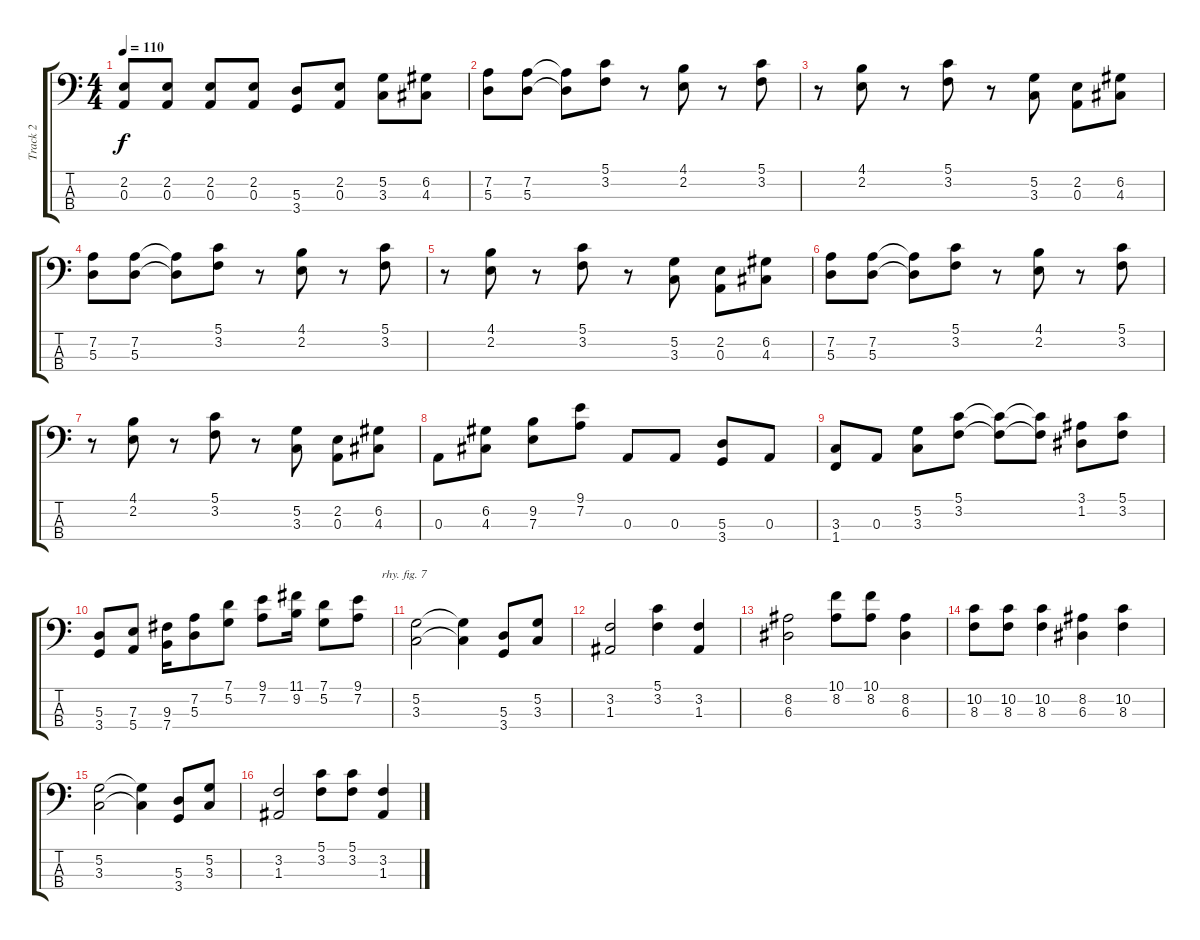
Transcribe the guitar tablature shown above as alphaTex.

\track ("Track 2" "Track 2") {instrument electricbasspick}
\staff {score tabs}
\tuning (G2 D2 A1 E1) {hide}
\ts (4 4)
\tempo 110
\clef f4
\ks c
(2.2 0.3).8{dy f} (2.2 0.3).8 (2.2 0.3).8 (2.2 0.3).8 (5.3 3.4).8 (2.2 0.3).8 (5.2 3.3).8 (6.2 4.3).8 |
(7.2 5.3).8 (7.2 5.3).8 (7.2{t} 5.3{t}).8 (5.1 3.2).8 r.8 (4.1 2.2).8 r.8 (5.1 3.2).8 |
r.8 (4.1 2.2).8 r.8 (5.1 3.2).8 r.8 (5.2 3.3).8 (2.2 0.3).8 (6.2 4.3).8 |
(7.2 5.3).8 (7.2 5.3).8 (7.2{t} 5.3{t}).8 (5.1 3.2).8 r.8 (4.1 2.2).8 r.8 (5.1 3.2).8 |
r.8 (4.1 2.2).8 r.8 (5.1 3.2).8 r.8 (5.2 3.3).8 (2.2 0.3).8 (6.2 4.3).8 |
(7.2 5.3).8 (7.2 5.3).8 (7.2{t} 5.3{t}).8 (5.1 3.2).8 r.8 (4.1 2.2).8 r.8 (5.1 3.2).8 |
r.8 (4.1 2.2).8 r.8 (5.1 3.2).8 r.8 (5.2 3.3).8 (2.2 0.3).8 (6.2 4.3).8 |
0.3.8 (6.2 4.3).8 (9.2 7.3).8 (9.1 7.2).8 0.3.8 0.3.8 (5.3 3.4).8 0.3.8 |
(3.3 1.4).8 0.3.8 (5.2 3.3).8 (5.1 3.2).8 (5.1{t} 3.2{t}).8 (5.1{t} 3.2{t}).8 (3.1 1.2).8 (5.1 3.2).8 |
(5.3 3.4).8 (7.3 5.4).8 (9.3 7.4).16 (7.2 5.3).8 (7.1 5.2).8 (9.1 7.2).8 (11.1 9.2).16 (7.1 5.2).8 (9.1 7.2).8{txt "        rhy. fig. 7"} |
(5.2 3.3).2 (5.2{t} 3.3{t}).4 (5.3 3.4).8 (5.2 3.3).8 |
(3.2 1.3).2 (5.1 3.2).4 (3.2 1.3).4 |
(8.2 6.3).2 (10.1 8.2).8 (10.1 8.2).8 (8.2 6.3).4 |
(10.2 8.3).8 (10.2 8.3).8 (10.2 8.3).4 (8.2 6.3).4 (10.2 8.3).4 |
(5.2 3.3).2 (5.2{t} 3.3{t}).4 (5.3 3.4).8 (5.2 3.3).8 |
(3.2 1.3).2 (5.1 3.2).8 (5.1 3.2).8 (3.2 1.3).4
